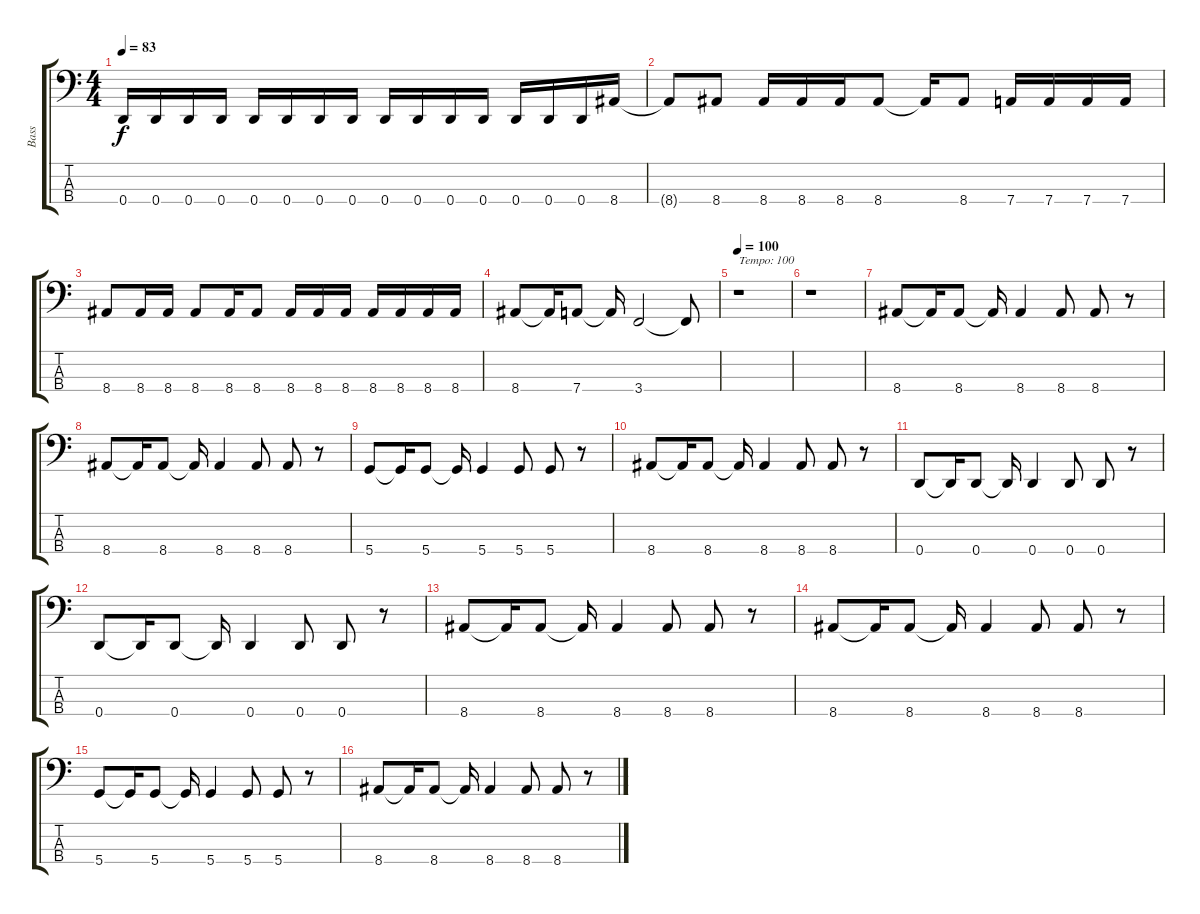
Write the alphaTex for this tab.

\track ("Bass" "Bass") {instrument electricbasspick}
\staff {score tabs}
\tuning (G2 D2 A1 D1) {hide}
\ts (4 4)
\tempo 83
\clef f4
\ks c
0.4.16{dy f} 0.4.16 0.4.16 0.4.16 0.4.16 0.4.16 0.4.16 0.4.16 0.4.16 0.4.16 0.4.16 0.4.16 0.4.16 0.4.16 0.4.16 8.4.16 |
8.4{t}.8 8.4.8 8.4.16 8.4.16 8.4.16 8.4.8 8.4{t}.16 8.4.8 7.4.16 7.4.16 7.4.16 7.4.16 |
8.4.8 8.4.16 8.4.16 8.4.8 8.4.16 8.4.8 8.4.16 8.4.16 8.4.16 8.4.16 8.4.16 8.4.16 8.4.16 |
8.4.8 8.4{t}.16 7.4.8 7.4{t}.16 3.4.2 3.4{t}.8 |
\tempo 100
r.1{txt "Tempo: 100"} |
r.1 |
8.4.8 8.4{t}.16 8.4.8 8.4{t}.16 8.4.4 8.4.8 8.4.8 r.8 |
8.4.8 8.4{t}.16 8.4.8 8.4{t}.16 8.4.4 8.4.8 8.4.8 r.8 |
5.4.8 5.4{t}.16 5.4.8 5.4{t}.16 5.4.4 5.4.8 5.4.8 r.8 |
8.4.8 8.4{t}.16 8.4.8 8.4{t}.16 8.4.4 8.4.8 8.4.8 r.8 |
0.4.8 0.4{t}.16 0.4.8 0.4{t}.16 0.4.4 0.4.8 0.4.8 r.8 |
0.4.8 0.4{t}.16 0.4.8 0.4{t}.16 0.4.4 0.4.8 0.4.8 r.8 |
8.4.8 8.4{t}.16 8.4.8 8.4{t}.16 8.4.4 8.4.8 8.4.8 r.8 |
8.4.8 8.4{t}.16 8.4.8 8.4{t}.16 8.4.4 8.4.8 8.4.8 r.8 |
5.4.8 5.4{t}.16 5.4.8 5.4{t}.16 5.4.4 5.4.8 5.4.8 r.8 |
8.4.8 8.4{t}.16 8.4.8 8.4{t}.16 8.4.4 8.4.8 8.4.8 r.8
